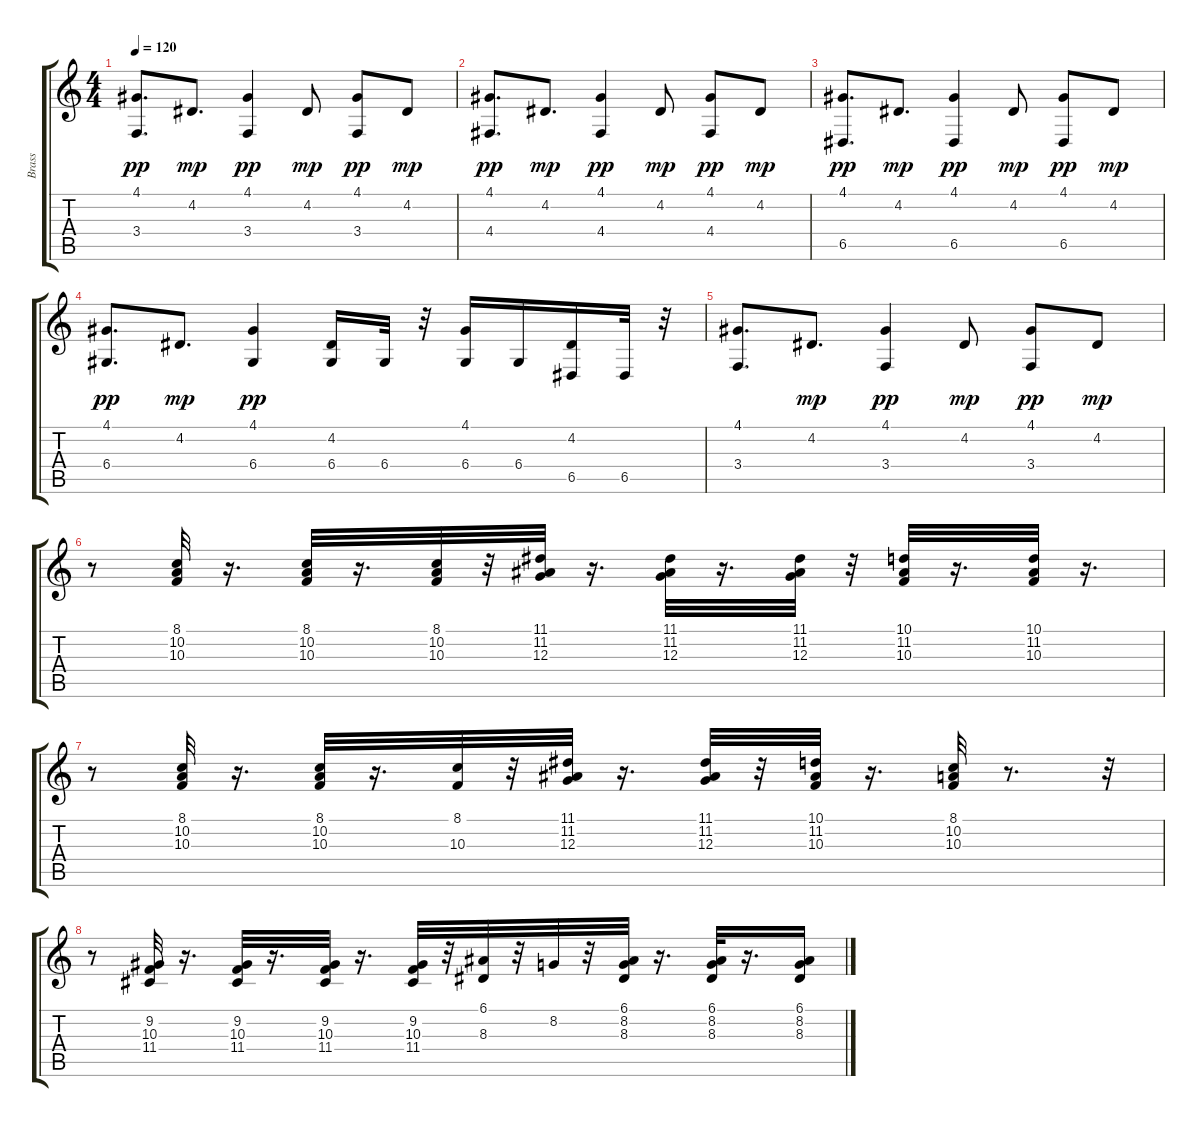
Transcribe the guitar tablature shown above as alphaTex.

\track ("Brass" "Brass") {instrument brasssection}
\staff {score tabs}
\tuning (E4 B3 G3 D3 A2 E2) {hide}
\ts (4 4)
\tempo 120
\clef g2
\ks c
(4.1 3.4).8{d dy pp} 4.2.8{d dy mp} (4.1 3.4).4{dy pp} 4.2.8{dy mp} (4.1 3.4).8{dy pp} 4.2.8{dy mp} |
(4.1 4.4).8{d dy pp} 4.2.8{d dy mp} (4.1 4.4).4{dy pp} 4.2.8{dy mp} (4.1 4.4).8{dy pp} 4.2.8{dy mp} |
(4.1 6.5).8{d dy pp} 4.2.8{d dy mp} (4.1 6.5).4{dy pp} 4.2.8{dy mp} (4.1 6.5).8{dy pp} 4.2.8{dy mp} |
(4.1 6.4).8{d dy pp} 4.2.8{d dy mp} (4.1 6.4).4{dy pp} (4.2 6.4).16 6.4.32 r.32 (4.1 6.4).16 6.4.16 (4.2 6.5).16 6.5.32 r.32 |
(4.1 3.4).8{d} 4.2.8{d dy mp} (4.1 3.4).4{dy pp} 4.2.8{dy mp} (4.1 3.4).8{dy pp} 4.2.8{dy mp} |
r.8{volume 12} (8.1 10.2 10.3).32 r.16{d} (8.1 10.2 10.3).32 r.16{d} (8.1 10.2 10.3).32 r.32 (11.1 11.2 12.3).32 r.16{d} (11.1 11.2 12.3).32 r.16{d} (11.1 11.2 12.3).32 r.32 (10.1 11.2 10.3).32 r.16{d} (10.1 11.2 10.3).32 r.16{d} |
r.8 (8.1 10.2 10.3).32 r.16{d} (8.1 10.2 10.3).32 r.16{d} (8.1 10.3).32 r.32 (11.1 11.2 12.3).32 r.16{d} (11.1 11.2 12.3).32 r.32 (10.1 11.2 10.3).32 r.16{d} (8.1 10.2 10.3).32 r.8{d} r.32 |
r.8 (9.2 10.3 11.4).32 r.16{d} (9.2 10.3 11.4).32 r.16{d} (9.2 10.3 11.4).32 r.16{d} (9.2 10.3 11.4).32 r.32 (6.1 8.3).32 r.32 8.2.32 r.32 (6.1 8.2 8.3).32 r.16{d} (6.1 8.2 8.3).32 r.16{d} (6.1 8.2 8.3).16
